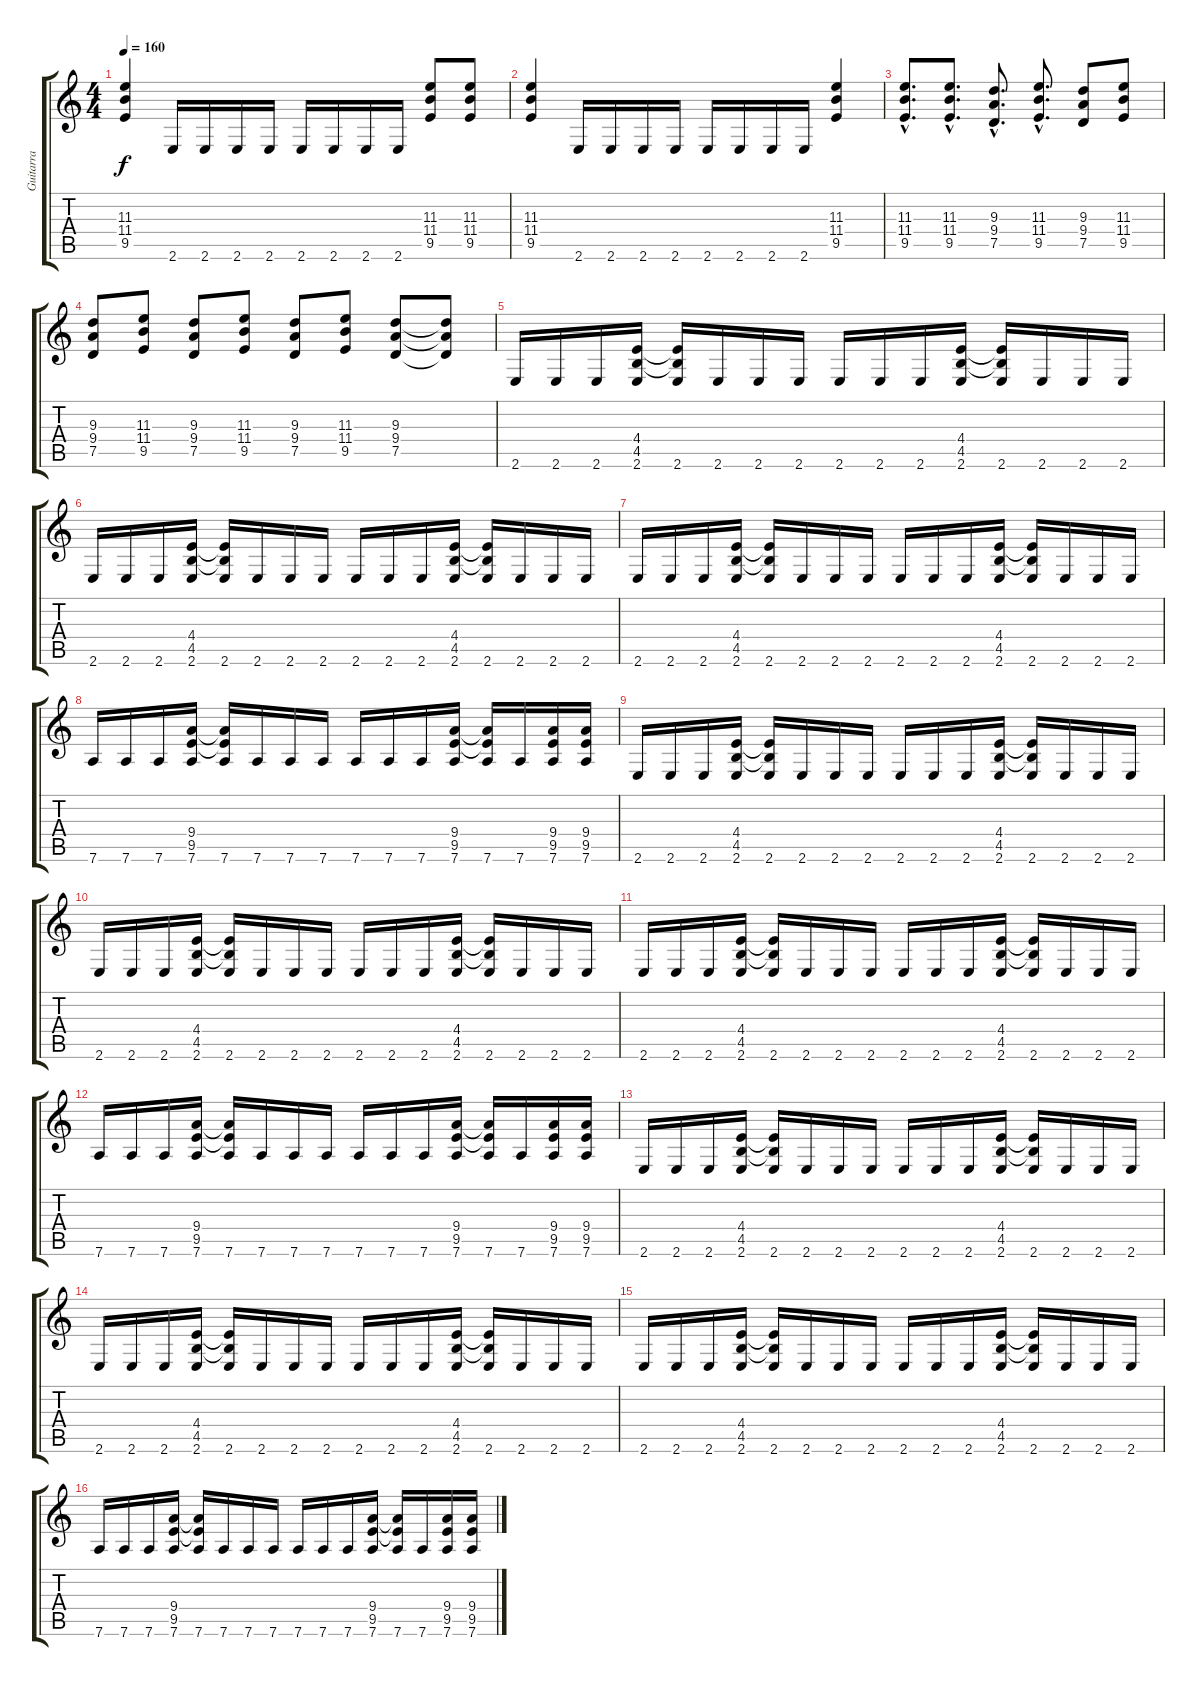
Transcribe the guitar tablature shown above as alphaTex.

\track ("Guitarra" "Guitarra") {instrument distortionguitar}
\staff {score tabs}
\tuning (D4 A3 F3 C3 G2 D2) {hide}
\ts (4 4)
\tempo 160
\clef g2
\ks c
(11.3 11.4 9.5).4{dy f} 2.6.16 2.6.16 2.6.16 2.6.16 2.6.16 2.6.16 2.6.16 2.6.16 (11.3 11.4 9.5).8 (11.3 11.4 9.5).8 |
(11.3 11.4 9.5).4 2.6.16 2.6.16 2.6.16 2.6.16 2.6.16 2.6.16 2.6.16 2.6.16 (11.3 11.4 9.5).4 |
(11.3{hac} 11.4{hac} 9.5{hac}).8{d} (11.3{hac} 11.4{hac} 9.5{hac}).8{d} (9.3{hac} 9.4{hac} 7.5{hac}).8{d} (11.3{hac} 11.4{hac} 9.5{hac}).8{d} (9.3 9.4 7.5).8 (11.3 11.4 9.5).8 |
(9.3 9.4 7.5).8 (11.3 11.4 9.5).8 (9.3 9.4 7.5).8 (11.3 11.4 9.5).8 (9.3 9.4 7.5).8 (11.3 11.4 9.5).8 (9.3 9.4 7.5).8 (9.3{t} 9.4{t} 7.5{t}).8 |
2.6.16 2.6.16 2.6.16 (4.4 4.5 2.6).16 (4.4{t} 4.5{t} 2.6).16 2.6.16 2.6.16 2.6.16 2.6.16 2.6.16 2.6.16 (4.4 4.5 2.6).16 (4.4{t} 4.5{t} 2.6).16 2.6.16 2.6.16 2.6.16 |
2.6.16 2.6.16 2.6.16 (4.4 4.5 2.6).16 (4.4{t} 4.5{t} 2.6).16 2.6.16 2.6.16 2.6.16 2.6.16 2.6.16 2.6.16 (4.4 4.5 2.6).16 (4.4{t} 4.5{t} 2.6).16 2.6.16 2.6.16 2.6.16 |
2.6.16 2.6.16 2.6.16 (4.4 4.5 2.6).16 (4.4{t} 4.5{t} 2.6).16 2.6.16 2.6.16 2.6.16 2.6.16 2.6.16 2.6.16 (4.4 4.5 2.6).16 (4.4{t} 4.5{t} 2.6).16 2.6.16 2.6.16 2.6.16 |
7.6.16 7.6.16 7.6.16 (9.4 9.5 7.6).16 (9.4{t} 9.5{t} 7.6).16 7.6.16 7.6.16 7.6.16 7.6.16 7.6.16 7.6.16 (9.4 9.5 7.6).16 (9.4{t} 9.5{t} 7.6).16 7.6.16 (9.4 9.5 7.6).16 (9.4 9.5 7.6).16 |
2.6.16 2.6.16 2.6.16 (4.4 4.5 2.6).16 (4.4{t} 4.5{t} 2.6).16 2.6.16 2.6.16 2.6.16 2.6.16 2.6.16 2.6.16 (4.4 4.5 2.6).16 (4.4{t} 4.5{t} 2.6).16 2.6.16 2.6.16 2.6.16 |
2.6.16 2.6.16 2.6.16 (4.4 4.5 2.6).16 (4.4{t} 4.5{t} 2.6).16 2.6.16 2.6.16 2.6.16 2.6.16 2.6.16 2.6.16 (4.4 4.5 2.6).16 (4.4{t} 4.5{t} 2.6).16 2.6.16 2.6.16 2.6.16 |
2.6.16 2.6.16 2.6.16 (4.4 4.5 2.6).16 (4.4{t} 4.5{t} 2.6).16 2.6.16 2.6.16 2.6.16 2.6.16 2.6.16 2.6.16 (4.4 4.5 2.6).16 (4.4{t} 4.5{t} 2.6).16 2.6.16 2.6.16 2.6.16 |
7.6.16 7.6.16 7.6.16 (9.4 9.5 7.6).16 (9.4{t} 9.5{t} 7.6).16 7.6.16 7.6.16 7.6.16 7.6.16 7.6.16 7.6.16 (9.4 9.5 7.6).16 (9.4{t} 9.5{t} 7.6).16 7.6.16 (9.4 9.5 7.6).16 (9.4 9.5 7.6).16 |
2.6.16 2.6.16 2.6.16 (4.4 4.5 2.6).16 (4.4{t} 4.5{t} 2.6).16 2.6.16 2.6.16 2.6.16 2.6.16 2.6.16 2.6.16 (4.4 4.5 2.6).16 (4.4{t} 4.5{t} 2.6).16 2.6.16 2.6.16 2.6.16 |
2.6.16 2.6.16 2.6.16 (4.4 4.5 2.6).16 (4.4{t} 4.5{t} 2.6).16 2.6.16 2.6.16 2.6.16 2.6.16 2.6.16 2.6.16 (4.4 4.5 2.6).16 (4.4{t} 4.5{t} 2.6).16 2.6.16 2.6.16 2.6.16 |
2.6.16 2.6.16 2.6.16 (4.4 4.5 2.6).16 (4.4{t} 4.5{t} 2.6).16 2.6.16 2.6.16 2.6.16 2.6.16 2.6.16 2.6.16 (4.4 4.5 2.6).16 (4.4{t} 4.5{t} 2.6).16 2.6.16 2.6.16 2.6.16 |
7.6.16 7.6.16 7.6.16 (9.4 9.5 7.6).16 (9.4{t} 9.5{t} 7.6).16 7.6.16 7.6.16 7.6.16 7.6.16 7.6.16 7.6.16 (9.4 9.5 7.6).16 (9.4{t} 9.5{t} 7.6).16 7.6.16 (9.4 9.5 7.6).16 (9.4 9.5 7.6).16
